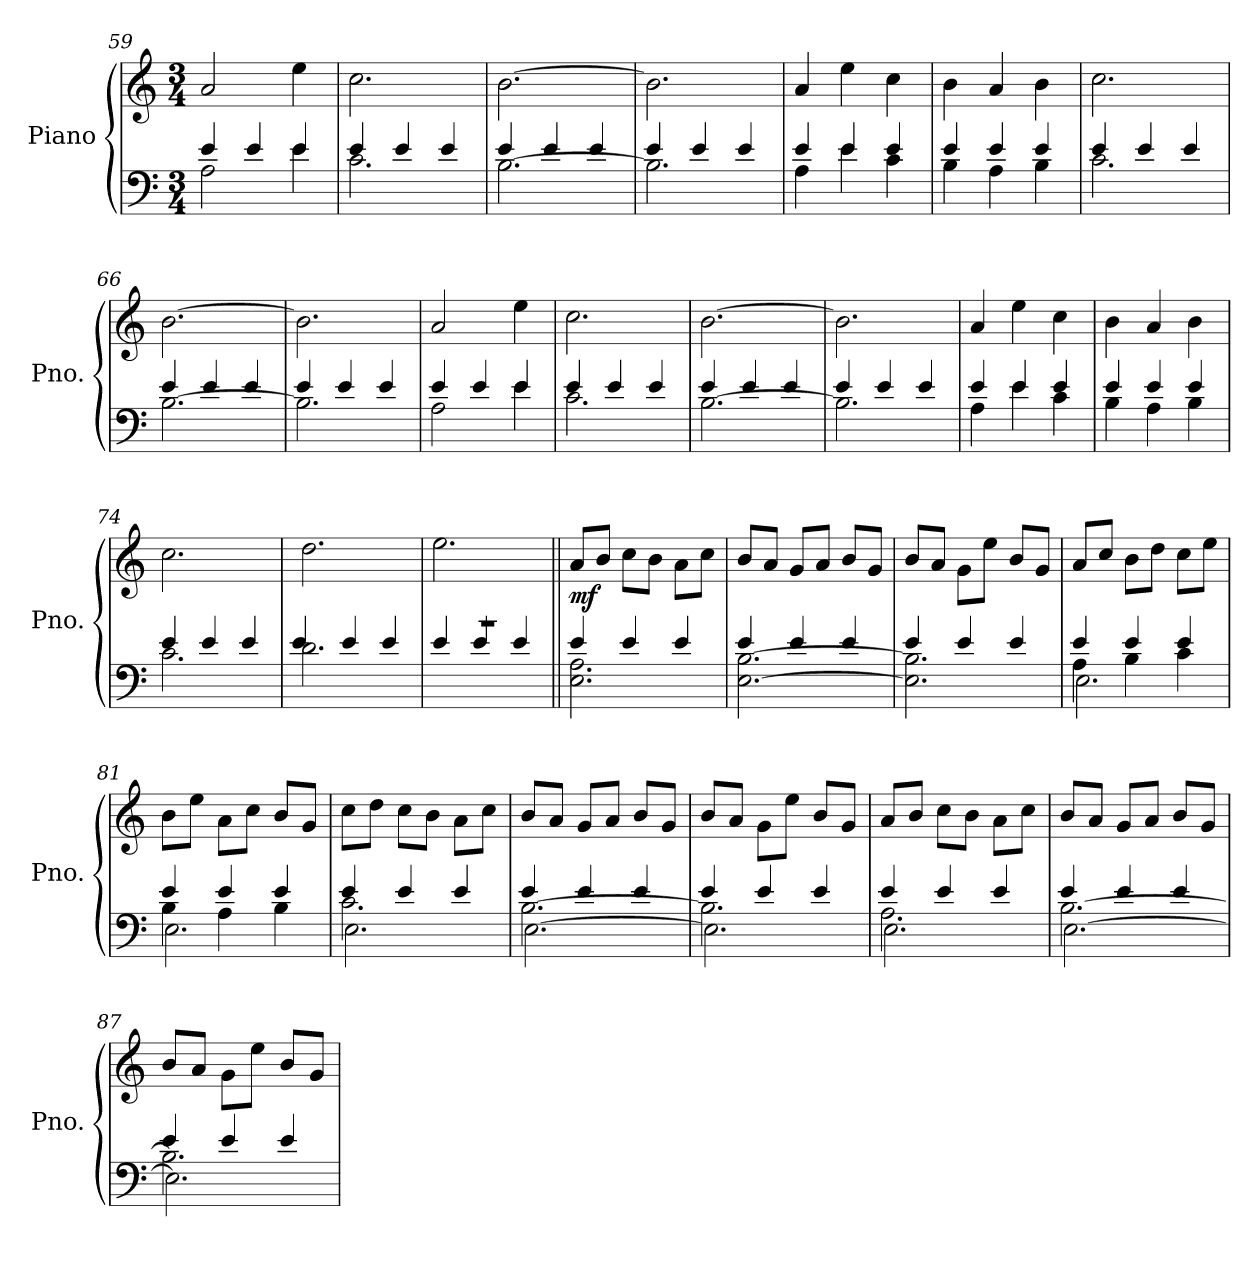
**kern	**kern	**dynam
*part1	*part1	*part1
*staff2	*staff1	*staff1/2
*I"Piano	*	*
*I'Pno.	*	*
*clefF4	*clefG2	*
*k[]	*k[]	*
*M3/4	*M3/4	*
=59	=59	=59
*^	*	*
2A\	4e/	2a/	.
.	4e/	.	.
4e/	4e\	4ee\	.
=60	=60	=60	=60
2.c\	4e/	2.cc\	.
.	4e/	.	.
.	4e/	.	.
=61	=61	=61	=61
[2.B\	4e/	[2.b\	.
.	4e/	.	.
.	4e/	.	.
=62	=62	=62	=62
2.B\]	4e/	2.b\]	.
.	4e/	.	.
.	4e/	.	.
!!LO:LB:g=z
=63	=63	=63	=63
4A\	4e/	4a/	.
4e/	4e\	4ee\	.
4c\	4e/	4cc\	.
=64	=64	=64	=64
4B\	4e/	4b\	.
4A\	4e/	4a/	.
4B\	4e/	4b\	.
=65	=65	=65	=65
2.c\	4e/	2.cc\	.
.	4e/	.	.
.	4e/	.	.
=66	=66	=66	=66
[2.B\	4e/	[2.b\	.
.	4e/	.	.
.	4e/	.	.
=67	=67	=67	=67
2.B\]	4e/	2.b\]	.
.	4e/	.	.
.	4e/	.	.
=68	=68	=68	=68
2A\	4e/	2a/	.
.	4e/	.	.
4e\	4e/	4ee\	.
=69	=69	=69	=69
2.c\	4e/	2.cc\	.
.	4e/	.	.
.	4e/	.	.
=70	=70	=70	=70
[2.B\	4e/	[2.b\	.
.	4e/	.	.
.	4e/	.	.
!!LO:LB:g=z
=71	=71	=71	=71
2.B\]	4e/	2.b\]	.
.	4e/	.	.
.	4e/	.	.
=72	=72	=72	=72
4A\	4e/	4a/	.
4e\	4e/	4ee\	.
4c\	4e/	4cc\	.
=73	=73	=73	=73
4B\	4e/	4b\	.
4A\	4e/	4a/	.
4B\	4e/	4b\	.
=74	=74	=74	=74
2.c\	4e/	2.cc\	.
.	4e/	.	.
.	4e/	.	.
=75	=75	=75	=75
2.d\	4e/	2.dd\	.
.	4e/	.	.
.	4e/	.	.
=76	=76	=76	=76
2.r	4e/	2.ee\	.
.	4e/	.	.
.	4e/	.	.
=77||	=77||	=77||	=77||
!	!	!	!LO:DY:b
2.E\ 2.A\	4e/	8a/L	mf
.	.	8b/J	.
.	4e/	8cc\L	.
.	.	8b\J	.
.	4e/	8a\L	.
.	.	8cc\J	.
!!LO:LB:g=z
=78	=78	=78	=78
[2.E\ [2.B\	4e/	8b/L	.
.	.	8a/J	.
.	4e/	8g/L	.
.	.	8a/J	.
.	4e/	8b/L	.
.	.	8g/J	.
=79	=79	=79	=79
2.E\] 2.B\]	4e/	8b/L	.
.	.	8a/J	.
.	4e/	8g\L	.
.	.	8ee\J	.
.	4e/	8b/L	.
.	.	8g/J	.
=80	=80	=80	=80
*	*^	*	*
4A\	4e/	2.E\	8a/L	.
.	.	.	8cc/J	.
4B\	4e/	.	8b\L	.
.	.	.	8dd\J	.
4c\	4e/	.	8cc\L	.
.	.	.	8ee\J	.
=81	=81	=81	=81	=81
4B\	4e/	2.E\	8b\L	.
.	.	.	8ee\J	.
4A\	4e/	.	8a\L	.
.	.	.	8cc\J	.
4B\	4e/	.	8b/L	.
.	.	.	8g/J	.
=82	=82	=82	=82	=82
2.c\	4e/	2.E\	8cc\L	.
.	.	.	8dd\J	.
.	4e/	.	8cc\L	.
.	.	.	8b\J	.
.	4e/	.	8a\L	.
.	.	.	8cc\J	.
=83	=83	=83	=83	=83
[2.B\	4e/	[2.E\	8b/L	.
.	.	.	8a/J	.
.	4e/	.	8g/L	.
.	.	.	8a/J	.
.	4e/	.	8b/L	.
.	.	.	8g/J	.
!!LO:PB:g=z
=84	=84	=84	=84	=84
2.B\]	4e/	2.E\]	8b/L	.
.	.	.	8a/J	.
.	4e/	.	8g\L	.
.	.	.	8ee\J	.
.	4e/	.	8b/L	.
.	.	.	8g/J	.
=85	=85	=85	=85	=85
2.A\	4e/	2.E\	8a/L	.
.	.	.	8b/J	.
.	4e/	.	8cc\L	.
.	.	.	8b\J	.
.	4e/	.	8a\L	.
.	.	.	8cc\J	.
=86	=86	=86	=86	=86
[2.B\	4e/	[2.E\	8b/L	.
.	.	.	8a/J	.
.	4e/	.	8g/L	.
.	.	.	8a/J	.
.	4e/	.	8b/L	.
.	.	.	8g/J	.
=87	=87	=87	=87	=87
2.B\]	4e/	2.E\]	8b/L	.
.	.	.	8a/J	.
.	4e/	.	8g\L	.
.	.	.	8ee\J	.
.	4e/	.	8b/L	.
.	.	.	8g/J	.
*v	*v	*v	*	*
=	=	=
*-	*-	*-
